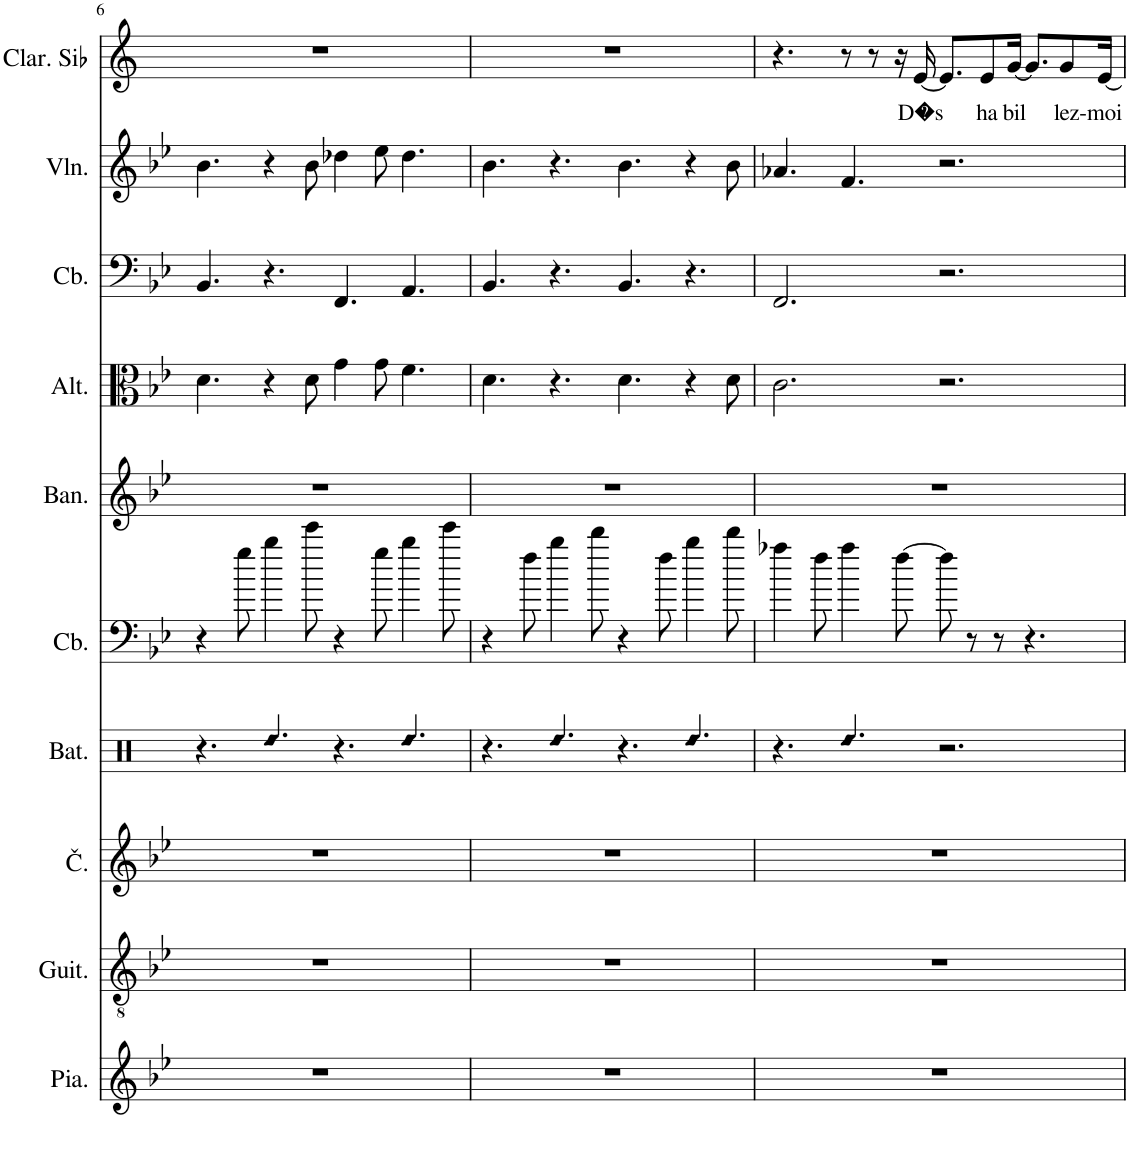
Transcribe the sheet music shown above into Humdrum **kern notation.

**kern	**kern	**kern	**kern	**kern	**kern	**kern	**kern	**kern	**kern	**text
*part10	*part9	*part8	*part7	*part6	*part5	*part4	*part3	*part2	*part1	*part1
*staff10	*staff9	*staff8	*staff7	*staff6	*staff5	*staff4	*staff3	*staff2	*staff1	*staff1
*I"Piano	*I"Guitare classique, Guitare	*I"Čelo, Basse ac�	*I"Batterie, Percu	*I"Contrebasse, Basse ac.	*I"Bandonéon, Synth�	*I"Alto, Viole	*I"Contrebasse, Basse	*I"Violon, Violon	*I"Clarinette en Sib	*
*I'Pia.	*I'Guit.	*	*I'Bat.	*I'Cb.	*I'Ban.	*I'Alt.	*I'Cb.	*I'Vln.	*I'Clar. Sib	*
!!LO:PB:g=z
*clefG2	*clefGv2	*clefG2	*clefX	*clefF4	*clefG2	*clefC3	*clefF4	*clefG2	*clefG2	*
*	*	*Trd14c24	*	*Trd7c12	*	*	*Trd7c12	*	*Trd1c2	*
*k[b-e-]	*k[b-e-]	*k[b-e-]	*k[]	*k[b-e-]	*k[b-e-]	*k[b-e-]	*k[b-e-]	*k[b-e-]	*k[]	*
*M12/8	*M12/8	*M12/8	*M12/8	*M12/8	*M12/8	*M12/8	*M12/8	*M12/8	*M12/8	*
=6	=6	=6	=6	=6	=6	=6	=6	=6	=6	=6
1.r	1.r	1.r	4.r	4r	1.r	4.d\	4.BB-/	4.b-\	1.r	.
.	.	.	.	8gg\	.	.	.	.	.	.
!	!	!	!LO:N:head=diamond	!	!	!	!	!	!	!
.	.	.	4.Rdd/	4bb-\	.	4r	4.r	4r	.	.
.	.	.	.	8eee-\	.	8d\	.	8b-\	.	.
.	.	.	4.r	4r	.	4g\	4.FF/	4dd-X\	.	.
.	.	.	.	8gg\	.	8g\	.	8ee-\	.	.
!	!	!	!LO:N:head=diamond	!	!	!	!	!	!	!
.	.	.	4.Rdd/	4bb-\	.	4.f\	4.AA/	4.dd-\	.	.
.	.	.	.	8eee-\	.	.	.	.	.	.
=7	=7	=7	=7	=7	=7	=7	=7	=7	=7	=7
1.r	1.r	1.r	4.r	4r	1.r	4.d\	4.BB-/	4.b-\	1.r	.
.	.	.	.	8ff\	.	.	.	.	.	.
!	!	!	!LO:N:head=diamond	!	!	!	!	!	!	!
.	.	.	4.Rdd/	4bb-\	.	4.r	4.r	4.r	.	.
.	.	.	.	8ddd\	.	.	.	.	.	.
.	.	.	4.r	4r	.	4.d\	4.BB-/	4.b-\	.	.
.	.	.	.	8ff\	.	.	.	.	.	.
!	!	!	!LO:N:head=diamond	!	!	!	!	!	!	!
.	.	.	4.Rdd/	4bb-\	.	4r	4.r	4r	.	.
.	.	.	.	8ddd\	.	8d\	.	8b-\	.	.
=8	=8	=8	=8	=8	=8	=8	=8	=8	=8	=8
1.r	1.r	1.r	4.r	4aa-X\	1.r	2.c\	2.FF/	4.a-X/	4.r	.
.	.	.	.	8ff\	.	.	.	.	.	.
!	!	!	!LO:N:head=diamond	!	!	!	!	!	!	!
.	.	.	4.Rdd/	4aa-\	.	.	.	4.f/	8r	.
.	.	.	.	.	.	.	.	.	8r	.
.	.	.	.	[8ff\	.	.	.	.	16r	.
!	!	!	!	!	!	!	!	!	!	!LO:LY:b
.	.	.	.	.	.	.	.	.	[16e/	D�s
.	.	.	2.r	8ff\]	.	2.r	2.r	2.r	8.e/L]	.
.	.	.	.	8r	.	.	.	.	.	.
!	!	!	!	!	!	!	!	!	!	!LO:LY:b
.	.	.	.	.	.	.	.	.	8e/	ha
.	.	.	.	8r	.	.	.	.	.	.
!	!	!	!	!	!	!	!	!	!	!LO:LY:b
.	.	.	.	.	.	.	.	.	[16g/Jk	bil
.	.	.	.	4.r	.	.	.	.	8.g/L]	.
!	!	!	!	!	!	!	!	!	!	!LO:LY:b
.	.	.	.	.	.	.	.	.	8g/	lez
!	!	!	!	!	!	!	!	!	!	!LO:LY:b
.	.	.	.	.	.	.	.	.	[16e/Jk	-moi
=	=	=	=	=	=	=	=	=	=	=
*-	*-	*-	*-	*-	*-	*-	*-	*-	*-	*-
